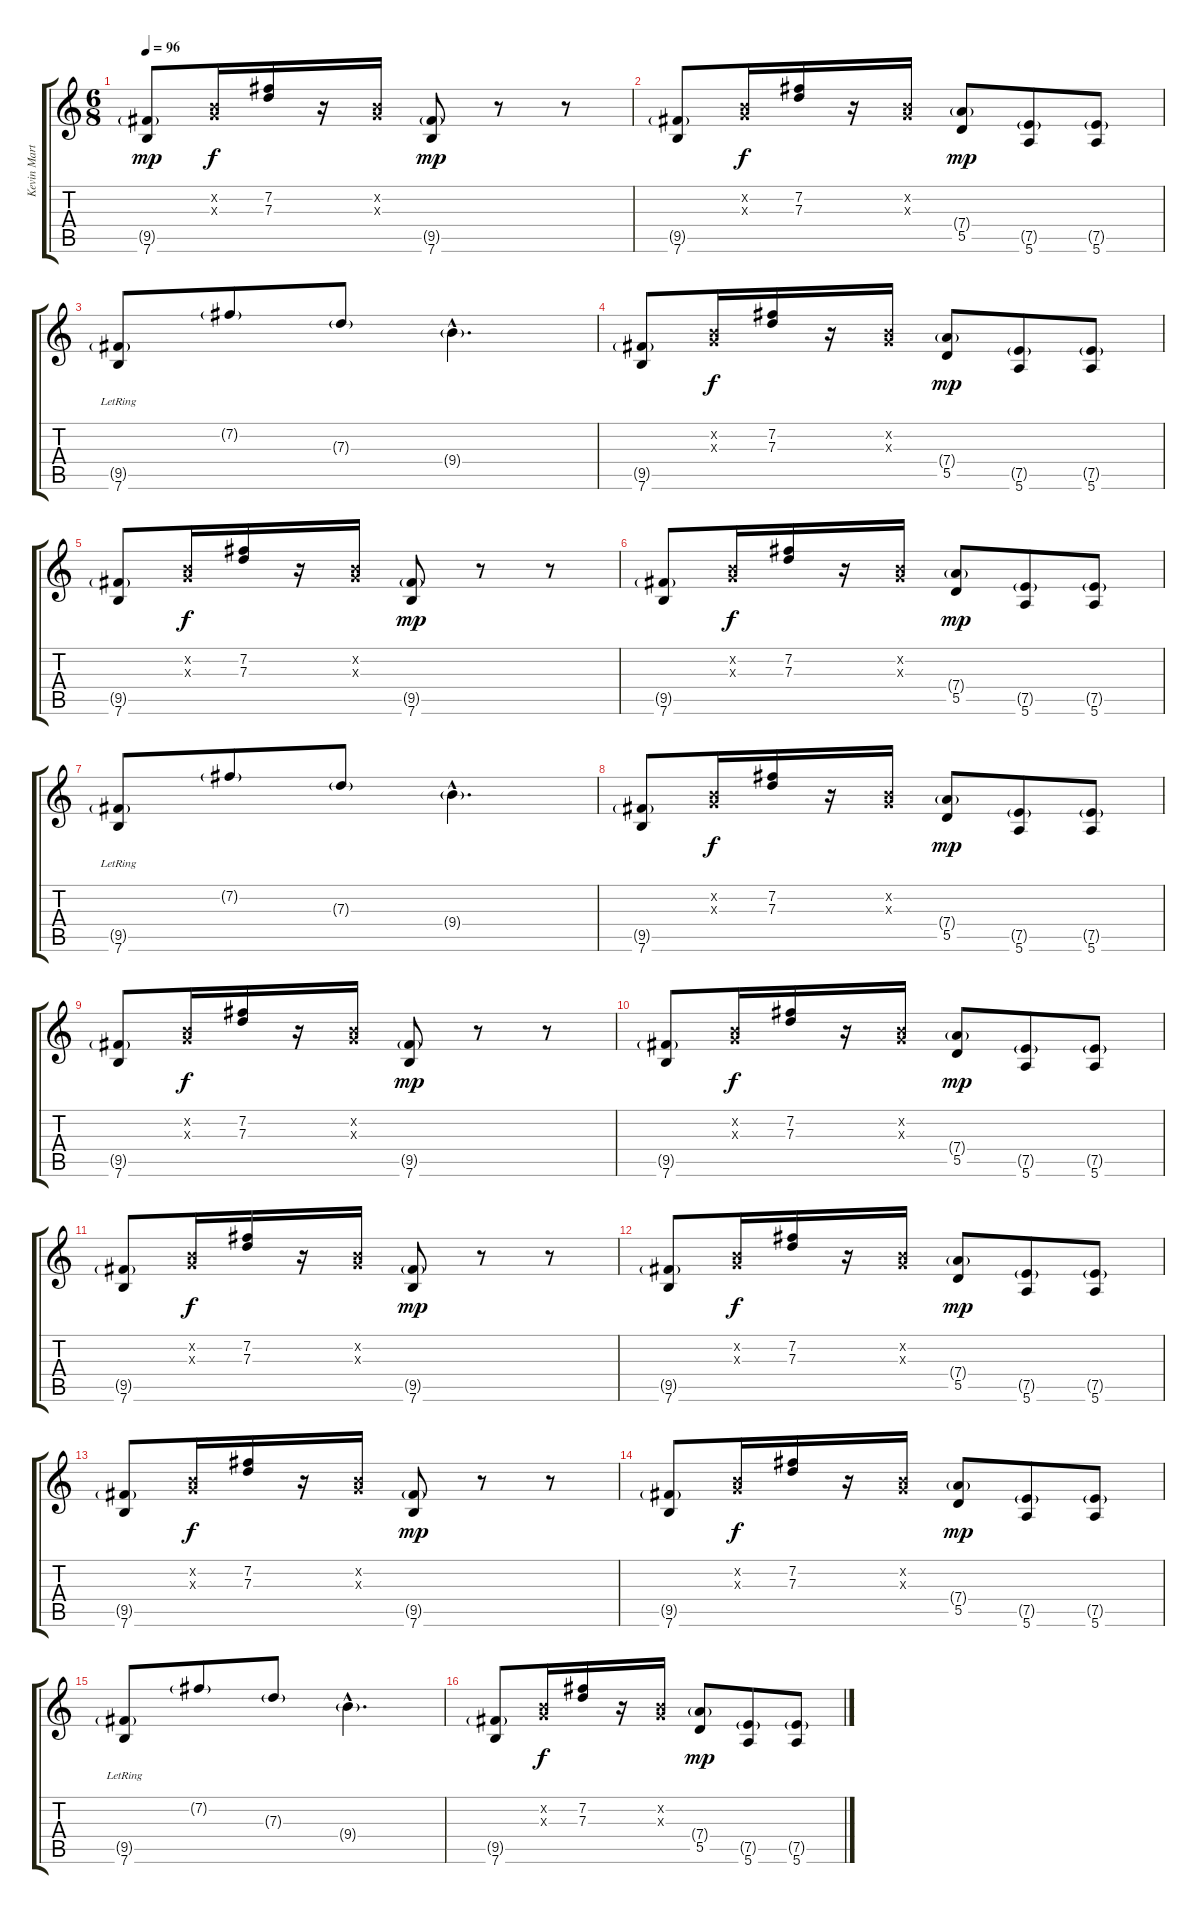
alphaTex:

\track ("Kevin Martin Guitar" "Kevin Mart") {instrument electricguitarmuted}
\staff {score tabs}
\tuning (E4 B3 G3 D3 A2 E2) {hide}
\ts (6 8)
\tempo 96
\clef g2
\ks c
(9.5{g} 7.6).8{dy mp} (0.2{x} 0.3{x}).16{dy f} (7.2 7.3).16 r.16 (0.2{x} 0.3{x}).16 (9.5{g} 7.6).8{dy mp} r.8 r.8 |
(9.5{g} 7.6).8 (0.2{x} 0.3{x}).16{dy f} (7.2 7.3).16 r.16 (0.2{x} 0.3{x}).16 (7.4{g} 5.5).8{dy mp} (7.5{g} 5.6).8 (7.5{g} 5.6).8 |
(9.5{g lr} 7.6{lr}).8 7.2{g}.8 7.3{g}.8 9.4{g hac}.4{d} |
(9.5{g} 7.6).8 (0.2{x} 0.3{x}).16{dy f} (7.2 7.3).16 r.16 (0.2{x} 0.3{x}).16 (7.4{g} 5.5).8{dy mp} (7.5{g} 5.6).8 (7.5{g} 5.6).8 |
(9.5{g} 7.6).8 (0.2{x} 0.3{x}).16{dy f} (7.2 7.3).16 r.16 (0.2{x} 0.3{x}).16 (9.5{g} 7.6).8{dy mp} r.8 r.8 |
(9.5{g} 7.6).8 (0.2{x} 0.3{x}).16{dy f} (7.2 7.3).16 r.16 (0.2{x} 0.3{x}).16 (7.4{g} 5.5).8{dy mp} (7.5{g} 5.6).8 (7.5{g} 5.6).8 |
(9.5{g lr} 7.6{lr}).8 7.2{g}.8 7.3{g}.8 9.4{g hac}.4{d} |
(9.5{g} 7.6).8 (0.2{x} 0.3{x}).16{dy f} (7.2 7.3).16 r.16 (0.2{x} 0.3{x}).16 (7.4{g} 5.5).8{dy mp} (7.5{g} 5.6).8 (7.5{g} 5.6).8 |
(9.5{g} 7.6).8 (0.2{x} 0.3{x}).16{dy f} (7.2 7.3).16 r.16 (0.2{x} 0.3{x}).16 (9.5{g} 7.6).8{dy mp} r.8 r.8 |
(9.5{g} 7.6).8 (0.2{x} 0.3{x}).16{dy f} (7.2 7.3).16 r.16 (0.2{x} 0.3{x}).16 (7.4{g} 5.5).8{dy mp} (7.5{g} 5.6).8 (7.5{g} 5.6).8 |
(9.5{g} 7.6).8 (0.2{x} 0.3{x}).16{dy f} (7.2 7.3).16 r.16 (0.2{x} 0.3{x}).16 (9.5{g} 7.6).8{dy mp} r.8 r.8 |
(9.5{g} 7.6).8 (0.2{x} 0.3{x}).16{dy f} (7.2 7.3).16 r.16 (0.2{x} 0.3{x}).16 (7.4{g} 5.5).8{dy mp} (7.5{g} 5.6).8 (7.5{g} 5.6).8 |
(9.5{g} 7.6).8 (0.2{x} 0.3{x}).16{dy f} (7.2 7.3).16 r.16 (0.2{x} 0.3{x}).16 (9.5{g} 7.6).8{dy mp} r.8 r.8 |
(9.5{g} 7.6).8 (0.2{x} 0.3{x}).16{dy f} (7.2 7.3).16 r.16 (0.2{x} 0.3{x}).16 (7.4{g} 5.5).8{dy mp} (7.5{g} 5.6).8 (7.5{g} 5.6).8 |
(9.5{g lr} 7.6{lr}).8 7.2{g}.8 7.3{g}.8 9.4{g hac}.4{d} |
(9.5{g} 7.6).8 (0.2{x} 0.3{x}).16{dy f} (7.2 7.3).16 r.16 (0.2{x} 0.3{x}).16 (7.4{g} 5.5).8{dy mp} (7.5{g} 5.6).8 (7.5{g} 5.6).8
